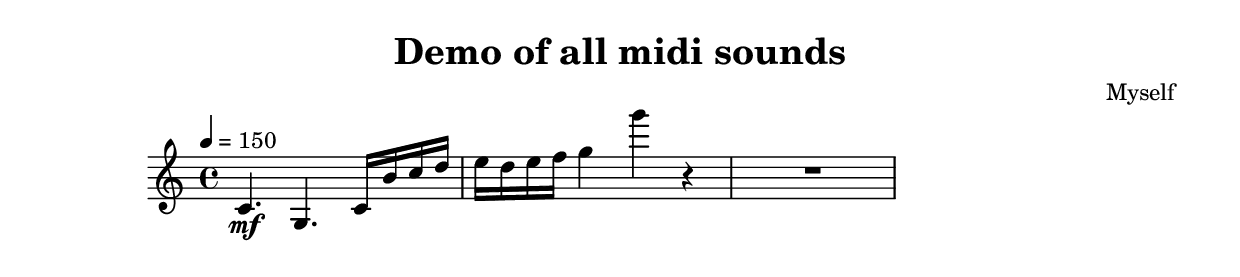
%% Do not edit this file; it is auto-generated from LSR http://lsr.dsi.unimi.it
%% This file is in the public domain.
\version "2.11.49"

\header {
  lsrtags = "vocal-music, keyboards, unfretted-strings, midi"

  texidoc = "
Problem: How to know which @code{midiInstrument} would be best for your
composition? Solution: A LilyPond demo file.



"
  doctitle = "Demo MidiInstruments"
} % begin verbatim
\header {
  title = "Demo of all midi sounds"
  arranger = "Myself "
}

basemelodie = \relative c' {
  c4. \mf g  c16 b' c d
  e16 d e f g4 g'4 r
  R1
}
melodie = { \tempo 4 = 150 \basemelodie }

\score {
  \new Staff <<
    \new Voice { \melodie
    }
  >>
  \layout { }
}

\score { 
  \new Staff <<
    %\set Staff.instrumentName= #"S/A"
    %\set Staff.midiMinimumVolume = #0.2 
    %\set Staff.midiMaximumVolume = #0.4
    %\set Voice.dynamicAbsoluteVolumeFunction = #0.6
    \new Voice { r \mf
      \set Staff.midiInstrument = #"acoustic grand" \melodie
      \set Staff.midiInstrument = #"bright acoustic" \melodie
      \set Staff.midiInstrument = #"electric grand" \melodie
      \set Staff.midiInstrument = #"honky-tonk" \melodie
      \set Staff.midiInstrument = #"electric piano 1" \melodie
      \set Staff.midiInstrument = #"electric piano 2" \melodie
      \set Staff.midiInstrument = #"harpsichord" \melodie
      \set Staff.midiInstrument = #"clav" \melodie
      \set Staff.midiInstrument = #"celesta" \melodie
      \set Staff.midiInstrument = #"glockenspiel" \melodie
      \set Staff.midiInstrument = #"music box" \melodie
      \set Staff.midiInstrument = #"vibraphone" \melodie
      \set Staff.midiInstrument = #"marimba" \melodie
      \set Staff.midiInstrument = #"xylophone" \melodie
      \set Staff.midiInstrument = #"tubular bells" \melodie
      \set Staff.midiInstrument = #"dulcimer" \melodie
      \set Staff.midiInstrument = #"drawbar organ" \melodie
      \set Staff.midiInstrument = #"percussive organ" \melodie
      \set Staff.midiInstrument = #"rock organ" \melodie
      \set Staff.midiInstrument = #"church organ" \melodie
      \set Staff.midiInstrument = #"reed organ" \melodie
      \set Staff.midiInstrument = #"accordion" \melodie
      \set Staff.midiInstrument = #"harmonica" \melodie
      \set Staff.midiInstrument = #"concertina" \melodie
      \set Staff.midiInstrument = #"acoustic guitar (nylon)" \melodie
      \set Staff.midiInstrument = #"acoustic guitar (steel)" \melodie
      \set Staff.midiInstrument = #"electric guitar (jazz)" \melodie
      \set Staff.midiInstrument = #"electric guitar (clean)" \melodie
      \set Staff.midiInstrument = #"electric guitar (muted)" \melodie
      \set Staff.midiInstrument = #"overdriven guitar" \melodie
      \set Staff.midiInstrument = #"distorted guitar" \melodie
      \set Staff.midiInstrument = #"acoustic bass" \melodie
      \set Staff.midiInstrument = #"electric bass (finger)" \melodie
      \set Staff.midiInstrument = #"electric bass (pick)" \melodie
      \set Staff.midiInstrument = #"fretless bass" \melodie
      \set Staff.midiInstrument = #"slap bass 1" \melodie
      \set Staff.midiInstrument = #"slap bass 2" \melodie
      \set Staff.midiInstrument = #"synth bass 1" \melodie
      \set Staff.midiInstrument = #"synth bass 2" \melodie
      \set Staff.midiInstrument = #"violin" \melodie
      \set Staff.midiInstrument = #"viola" \melodie
      \set Staff.midiInstrument = #"cello" \melodie
      \set Staff.midiInstrument = #"contrabass" \melodie
      \set Staff.midiInstrument = #"tremolo strings" \melodie
      \set Staff.midiInstrument = #"pizzicato strings" \melodie
      \set Staff.midiInstrument = #"orchestral strings" \melodie
      \set Staff.midiInstrument = #"timpani" \melodie
      \set Staff.midiInstrument = #"string ensemble 1" \melodie
      \set Staff.midiInstrument = #"string ensemble 2" \melodie
      \set Staff.midiInstrument = #"synthstrings 1" \melodie
      \set Staff.midiInstrument = #"synthstrings 2" \melodie
      \set Staff.midiInstrument = #"choir aahs" \melodie
      \set Staff.midiInstrument = #"voice oohs" \melodie
      \set Staff.midiInstrument = #"synth voice" \melodie
      \set Staff.midiInstrument = #"orchestra hit" \melodie
      \set Staff.midiInstrument = #"trumpet" \melodie
      \set Staff.midiInstrument = #"trombone" \melodie
      \set Staff.midiInstrument = #"tuba" \melodie
      \set Staff.midiInstrument = #"muted trumpet" \melodie
      \set Staff.midiInstrument = #"french horn" \melodie
      \set Staff.midiInstrument = #"brass section" \melodie
      \set Staff.midiInstrument = #"synthbrass 1" \melodie
      \set Staff.midiInstrument = #"synthbrass 2" \melodie
      \set Staff.midiInstrument = #"soprano sax" \melodie
      \set Staff.midiInstrument = #"alto sax" \melodie
      \set Staff.midiInstrument = #"tenor sax" \melodie
      \set Staff.midiInstrument = #"baritone sax" \melodie
      \set Staff.midiInstrument = #"oboe" \melodie
      \set Staff.midiInstrument = #"english horn" \melodie
      \set Staff.midiInstrument = #"bassoon" \melodie
      \set Staff.midiInstrument = #"clarinet" \melodie
      \set Staff.midiInstrument = #"piccolo" \melodie
      \set Staff.midiInstrument = #"flute" \melodie
      \set Staff.midiInstrument = #"recorder" \melodie
      \set Staff.midiInstrument = #"pan flute" \melodie
      \set Staff.midiInstrument = #"blown bottle" \melodie
      \set Staff.midiInstrument = #"shakuhachi" \melodie
      \set Staff.midiInstrument = #"whistle" \melodie
      \set Staff.midiInstrument = #"ocarina" \melodie
      \set Staff.midiInstrument = #"lead 1 (square)" \melodie
      \set Staff.midiInstrument = #"lead 2 (sawtooth)" \melodie
      \set Staff.midiInstrument = #"lead 3 (calliope)" \melodie
      \set Staff.midiInstrument = #"lead 4 (chiff)" \melodie
      \set Staff.midiInstrument = #"lead 5 (charang)" \melodie
      \set Staff.midiInstrument = #"lead 6 (voice)" \melodie
      \set Staff.midiInstrument = #"lead 7 (fifths)" \melodie
      \set Staff.midiInstrument = #"lead 8 (bass+lead)" \melodie
      \set Staff.midiInstrument = #"pad 1 (new age)" \melodie
      \set Staff.midiInstrument = #"pad 2 (warm)" \melodie
      \set Staff.midiInstrument = #"pad 3 (polysynth)" \melodie
      \set Staff.midiInstrument = #"pad 4 (choir)" \melodie
      \set Staff.midiInstrument = #"pad 5 (bowed)" \melodie
      \set Staff.midiInstrument = #"pad 6 (metallic)" \melodie
      \set Staff.midiInstrument = #"pad 7 (halo)" \melodie
      \set Staff.midiInstrument = #"pad 8 (sweep)" \melodie
      \set Staff.midiInstrument = #"fx 1 (rain)" \melodie
      \set Staff.midiInstrument = #"fx 2 (soundtrack)" \melodie
      \set Staff.midiInstrument = #"fx 3 (crystal)" \melodie
      \set Staff.midiInstrument = #"fx 4 (atmosphere)" \melodie
      \set Staff.midiInstrument = #"fx 5 (brightness)" \melodie
      \set Staff.midiInstrument = #"fx 6 (goblins)" \melodie
      \set Staff.midiInstrument = #"fx 7 (echoes)" \melodie
      \set Staff.midiInstrument = #"fx 8 (sci-fi)" \melodie
      \set Staff.midiInstrument = #"sitar" \melodie
      \set Staff.midiInstrument = #"banjo" \melodie
      \set Staff.midiInstrument = #"shamisen" \melodie
      \set Staff.midiInstrument = #"koto" \melodie
      \set Staff.midiInstrument = #"kalimba" \melodie
      \set Staff.midiInstrument = #"bagpipe" \melodie
      \set Staff.midiInstrument = #"fiddle" \melodie
      \set Staff.midiInstrument = #"shanai" \melodie
      \set Staff.midiInstrument = #"tinkle bell" \melodie
      \set Staff.midiInstrument = #"agogo" \melodie
      \set Staff.midiInstrument = #"steel drums" \melodie
      \set Staff.midiInstrument = #"woodblock" \melodie
      \set Staff.midiInstrument = #"taiko drum" \melodie
      \set Staff.midiInstrument = #"melodic tom" \melodie
      \set Staff.midiInstrument = #"synth drum" \melodie
      \set Staff.midiInstrument = #"reverse cymbal" \melodie
      \set Staff.midiInstrument = #"guitar fret noise" \melodie
      \set Staff.midiInstrument = #"breath noise" \melodie
      \set Staff.midiInstrument = #"seashore" \melodie
      \set Staff.midiInstrument = #"bird tweet" \melodie
      \set Staff.midiInstrument = #"telephone ring" \melodie
      \set Staff.midiInstrument = #"helicopter" \melodie
      \set Staff.midiInstrument = #"applause" \melodie
      \set Staff.midiInstrument = #"gunshot" \melodie
    }
  >>
  \midi { }
}
